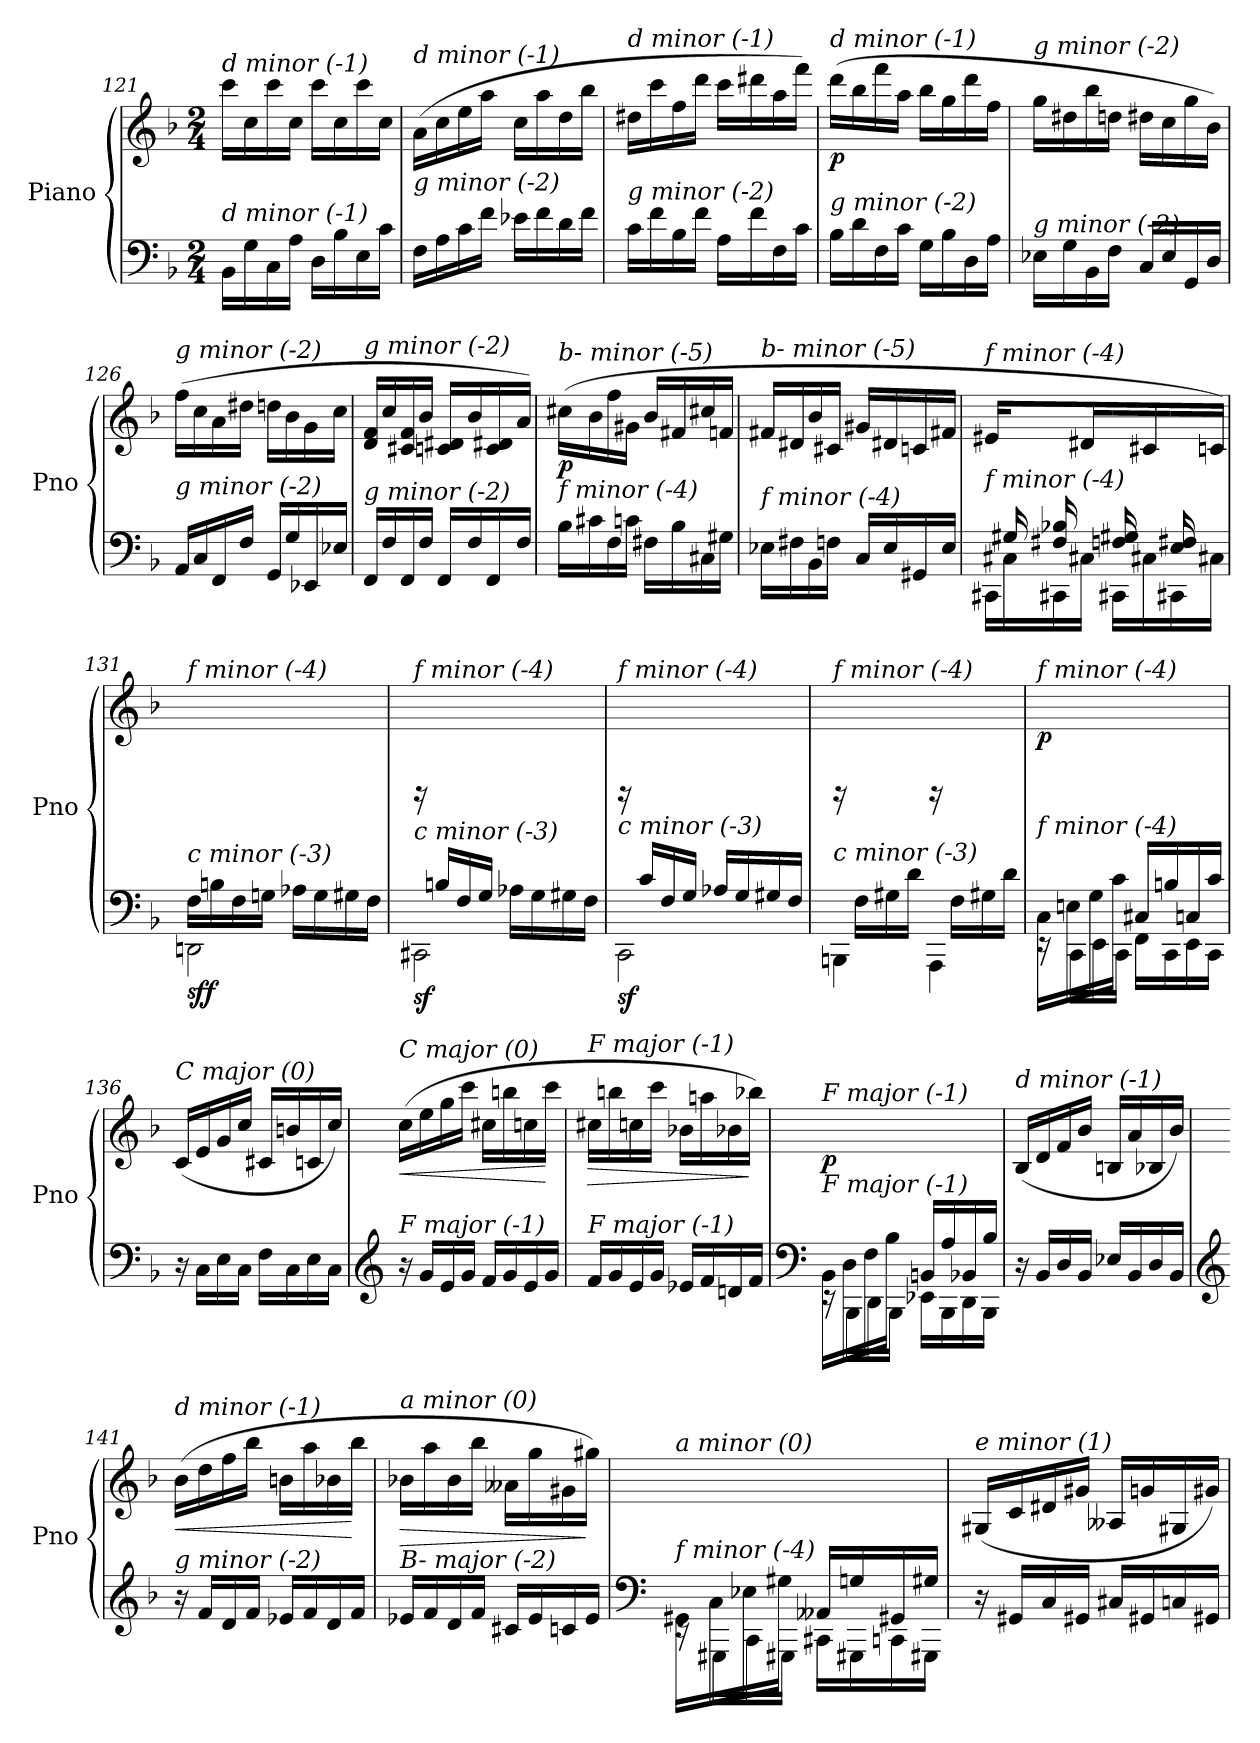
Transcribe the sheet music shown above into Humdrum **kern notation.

**kern	**kern	**dynam
*part1	*part1	*part1
*staff2	*staff1	*staff1/2
*I"Piano	*	*
*I'Pno	*	*
*clefF4	*clefG2	*
*k[b-]	*k[b-]	*
*M2/4	*M2/4	*
=121	=121	=121
!	!LO:TX:i:t=d minor (-1)	!
!LO:TX:i:t=d minor (-1)	!	!
16BB-\LL	16ccc\LL	.
16G\	16cc\	.
16C\	16ccc\	.
16A\JJ	16cc\JJ	.
16D\LL	16ccc\LL	.
16B-\	16cc\	.
16E\	16ccc\	.
16c\JJ	16cc\JJ	.
!!LO:LB:g=z
=122	=122	=122
!	!LO:TX:i:t=d minor (-1)	!
!LO:TX:i:t=g minor (-2)	!	!
16F\LL	(16a\LL	.
16A\	16cc\	.
16c\	16ee\	.
16f\JJ	16aa\JJ	.
16e-X\LL	16cc\LL	.
16f\	16aa\	.
16d\	16dd\	.
16f\JJ	16bb-\JJ	.
=123	=123	=123
!	!LO:TX:i:t=d minor (-1)	!
!LO:TX:i:t=g minor (-2)	!	!
16c\LL	16dd#Xi\LL	.
16f\	16ccc\	.
16B-\	16ff\	.
16f\JJ	16ddd\JJ	.
16A\LL	16ccc\LL	.
16f\	16ddd#Xi\	.
16F\	16aa\	.
16c\JJ	16fff\JJ)	.
=124	=124	=124
!	!LO:TX:i:t=d minor (-1)	!
!LO:TX:i:t=g minor (-2)	!	!
!	!	!LO:DY:b
16B-\LL	(16ddd\LL	p
16d\	16bb-\	.
16F\	16fff\	.
16c\JJ	16aa\JJ	.
16G\LL	16bb-\LL	.
16B-\	16gg\	.
16D\	16ddd\	.
16A\JJ	16ff\JJ	.
=125	=125	=125
!	!LO:TX:i:t=g minor (-2)	!
!LO:TX:i:t=g minor (-2)	!	!
16E-X\LL	16gg\LL	.
16G\	16dd#Xi\	.
16BB-\	16bb-\	.
16F\JJ	16dd\JJ	.
16C/LL	16dd#Xi\LL	.
16E-/	16cc\	.
16GG/	16gg\	.
16D/JJ	16b-\JJ)	.
=126	=126	=126
!	!LO:TX:i:t=g minor (-2)	!
!LO:TX:i:t=g minor (-2)	!	!
!	!	!LO:DY:b
16AA/LL	(16ff\LL	other-dynamics
16C/	16cc\	.
16FF/	16a\	.
16F/JJ	16dd#Xi\JJ	.
16GG/LL	16dd\LL	.
16G/	16b-\	.
16EE-X/	16g\	.
16E-X/JJ	16cc\JJ	.
!!LO:LB:g=z
=127	=127	=127
!	!LO:TX:i:t=g minor (-2)	!
!LO:TX:i:t=g minor (-2)	!	!
16FF/LL	16d/ 16f/LL	.
16F/	16cc/	.
16FF/	16c#Xi/ 16f/	.
16F/JJ	16b-/JJ	.
16FF/LL	16c/ 16d#Xi/LL	.
16F/	16b-/	.
16FF/	16c/ 16d#Xi/	.
16F/JJ	16a/JJ)	.
=128	=128	=128
!	!LO:TX:i:t=b- minor (-5)	!
!LO:TX:i:t=f minor (-4)	!	!
!	!	!LO:DY:b
16B-\LL	(16cc#Xi\LL	p
16c#Xi\	16b-\	.
16F\	16ff\	.
16c\JJ	16g#Xi\JJ	.
16F#Xi\LL	16b-/LL	.
16B-\	16f#Xi/	.
16C#Xi\	16cc#Xi/	.
16G#Xi\JJ	16f/JJ	.
=129	=129	=129
!	!LO:TX:i:t=b- minor (-5)	!
!LO:TX:i:t=f minor (-4)	!	!
16E-X\LL	16f#Xi/LL	.
16F#Xi\	16d#Xi/	.
16BB-\	16b-/	.
16F\JJ	16c#Xi/JJ	.
16C/LL	16g#Xi/LL	.
16E-/	16d#Xi/	.
16GG#Xi/	16c/	.
16E-/JJ	16f#Xi/JJ	.
=130	=130	=130
*^	*	*
!	!	!LO:TX:i:t=f minor (-4)	!
!LO:TX:i:t=f minor (-4)	!	!	!
!	!	!	!LO:DY:b
16ryy	16CC#Xi\LL	16e#Xj/LL	other-dynamics
16G#Xi/	16C#Xi\	8ryy	.
16F#Xi/ 16B-X/	16CC#Xi\	.	.
16ryy	16C#Xi\JJ	16d#Xi/JJ	.
16F/ 16G#Xi/LL	16CC#Xi\LL	16ryy	.
16ryy	16C#Xi\	16c#Xi/	.
16E/ 16F#Xi/	16CC#Xi\	16ryy	.
16ryy	16C#Xi\JJ	16c/JJ)	.
!!LO:LB:g=z
=131	=131	=131	=131
!	!	!LO:TX:i:t=f minor (-4)	!
!LO:TX:i:t=c minor (-3)	!	!	!
!	!	!	!LO:DY:b=2
!	!	!	!LO:DY:n=1:b
16F\LL	2DDn\	2ryy	sf f
16Bn\	.	.	.
16F\	.	.	.
16Gn\JJ	.	.	.
16A-XZ\LL	.	.	.
16G\	.	.	.
16G#Xi\	.	.	.
16F\JJ	.	.	.
=132	=132	=132	=132
!	!	!LO:TX:i:t=f minor (-4)	!
!LO:TX:i:t=c minor (-3)	!	!	!
!	!	!	!LO:DY:b=2
16ryy	2CC#Xi\	16rGG	sf
16Bn/LL	.	4..ryy	.
16F/	.	.	.
16G/JJ	.	.	.
16A-XZ\LL	.	.	.
16G\	.	.	.
16G#Xi\	.	.	.
16F\JJ	.	.	.
=133	=133	=133	=133
!	!	!LO:TX:i:t=f minor (-4)	!
!LO:TX:i:t=c minor (-3)	!	!	!
!	!	!	!LO:DY:b=2
16ryy	2CC\	16rGG	sf
16c/LL	.	4..ryy	.
16F/	.	.	.
16G/JJ	.	.	.
16A-XZ/LL	.	.	.
16G/	.	.	.
16G#Xi/	.	.	.
16F/JJ	.	.	.
=134	=134	=134	=134
!	!	!LO:TX:i:t=f minor (-4)	!
!LO:TX:i:t=c minor (-3)	!	!	!
16ryy	4BBBn\	16rGG	.
16F\LL	.	8.ryy	.
16G#Xi\	.	.	.
16d\JJ	.	.	.
16ryy	4AAA\	16rGG	.
16F\LL	.	8.ryy	.
16G#Xi\	.	.	.
16d\JJ	.	.	.
=135	=135	=135	=135
!	!	!LO:TX:i:t=f minor (-4)	!
!LO:TX:i:t=f minor (-4)	!	!	!
!	!	!	!LO:DY:b
16C\LL	16rEE	2ryy	p
16En\	16CC\LL	.	.
16G\	16EE\	.	.
16c\JJ	16CC\JJ	.	.
16C#Xi/LL	16FF\LL	.	.
16Bn/	16CC\	.	.
16C/	16EE\	.	.
16c/JJ	16CC\JJ	.	.
!!LO:PB:g=z
=136	=136	=136	=136
!	!	!LO:TX:i:t=C major (0)	!
!LO:TX:i:t=F major (-1)	!	!	!
*v	*v	*	*
16r	(16c/LL	.
16C\LL	16e/	.
16E\	16g/	.
16C\JJ	16cc/JJ	.
16F\LL	16c#Xi/LL	.
16C\	16bn/	.
16E\	16c/	.
16C\JJ	16cc/JJ)	.
=137	=137	=137
*clefG2	*	*
!	!LO:TX:i:t=C major (0)	!
!LO:TX:i:t=F major (-1)	!	!
!	!	!LO:HP:b
16r	(16cc\LL	<
16g/LL	16ee\	.
16e/	16gg\	.
16g/JJ	16ccc\JJ	.
16f/LL	16cc#Xi\LL	.
16g/	16bbn\	.
16e/	16cc\	.
16g/JJ	16ccc\JJ	[
=138	=138	=138
!	!LO:TX:i:t=F major (-1)	!
!LO:TX:i:t=F major (-1)	!	!
!	!	!LO:HP:b
16f/LL	16cc#Xi\LL	>
16g/	16bbn\	.
16e/	16cc\	.
16g/JJ	16ccc\JJ	.
16e-X/LL	16b-Xi\LL	.
16f/	16aan\	.
16dn/	16b-X\	.
16f/JJ	16bb-X\JJ)	]
=139	=139	=139
*clefF4	*	*
*^	*	*
!	!	!LO:TX:i:t=F major (-1)	!
!LO:TX:i:t=F major (-1)	!	!	!
!	!	!	!LO:DY:b
16BB-\LL	16rEE	2ryy	p
16D\	16BBB-\LL	.	.
16F\	16DD\	.	.
16B-\JJ	16BBB-\JJ	.	.
16BBni/LL	16EE-X\LL	.	.
16A/	16BBB-\	.	.
16BB-/	16DD\	.	.
16B-/JJ	16BBB-\JJ	.	.
!!LO:LB:g=z
=140	=140	=140	=140
!	!	!LO:TX:i:t=d minor (-1)	!
!LO:TX:i:t=B- major (-2)	!	!	!
*v	*v	*	*
16r	(16B-/LL	.
16BB-/LL	16d/	.
16D/	16f/	.
16BB-/JJ	16b-/JJ	.
16E-X/LL	16Bni/LL	.
16BB-/	16a/	.
16D/	16B-/	.
16BB-/JJ	16b-/JJ)	.
!!LO:LB:g=z
=141	=141	=141
*clefG2	*	*
!	!LO:TX:i:t=d minor (-1)	!
!LO:TX:i:t=g minor (-2)	!	!
!	!	!LO:HP:b
16r	(>16b-\LL	<
16f/LL	16dd\	.
16d/	16ff\	.
16f/JJ	16bb-\JJ	.
16e-X/LL	16bni\LL	.
16f/	16aa\	.
16d/	16b-\	.
16f/JJ	16bb-\JJ	[
=142	=142	=142
!	!LO:TX:i:t=a minor (0)	!
!LO:TX:i:t=B- major (-2)	!	!
!	!	!LO:HP:b
16e-X/LL	16b-Xi\LL	>
16f/	16aa\	.
16d/	16b-\	.
16f/JJ	16bb-\JJ	.
16c#Xi/LL	16a--Xi\LL	.
16e-/	16gg\	.
16cn/	16g#Xi\	.
16e-/JJ	16gg#Xi\JJ)	]
=143	=143	=143
*clefF4	*	*
*^	*	*
!	!	!LO:TX:i:t=a minor (0)	!
!LO:TX:i:t=f minor (-4)	!	!	!
16GG#Xi\LL	16rEE	2ryy	.
16C\	16GGG#Xi\LL	.	.
16E-X\	16CC\	.	.
16G#Xi\JJ	16GGG#Xi\JJ	.	.
16AA--Xi/LL	16CC#Xi\LL	.	.
16G/	16GGG#Xi\	.	.
16GG#Xi/	16CC\	.	.
16G#Xi/JJ	16GGG#Xi\JJ	.	.
=144	=144	=144	=144
!	!	!LO:TX:i:t=e minor (1)	!
!LO:TX:i:t=f minor (-4)	!	!	!
*v	*v	*	*
16r	(16G#Xi/LL	.
16GG#Xi/LL	16c/	.
16C/	16d#Xi/	.
16GG#Xi/JJ	16g#Xi/JJ	.
16C#Xi/LL	16A--Xi/LL	.
16GG#Xi/	16g/	.
16C/	16G#Xi/	.
16GG#Xi/JJ	16g#Xi/JJ)	.
=	=	=
*-	*-	*-
